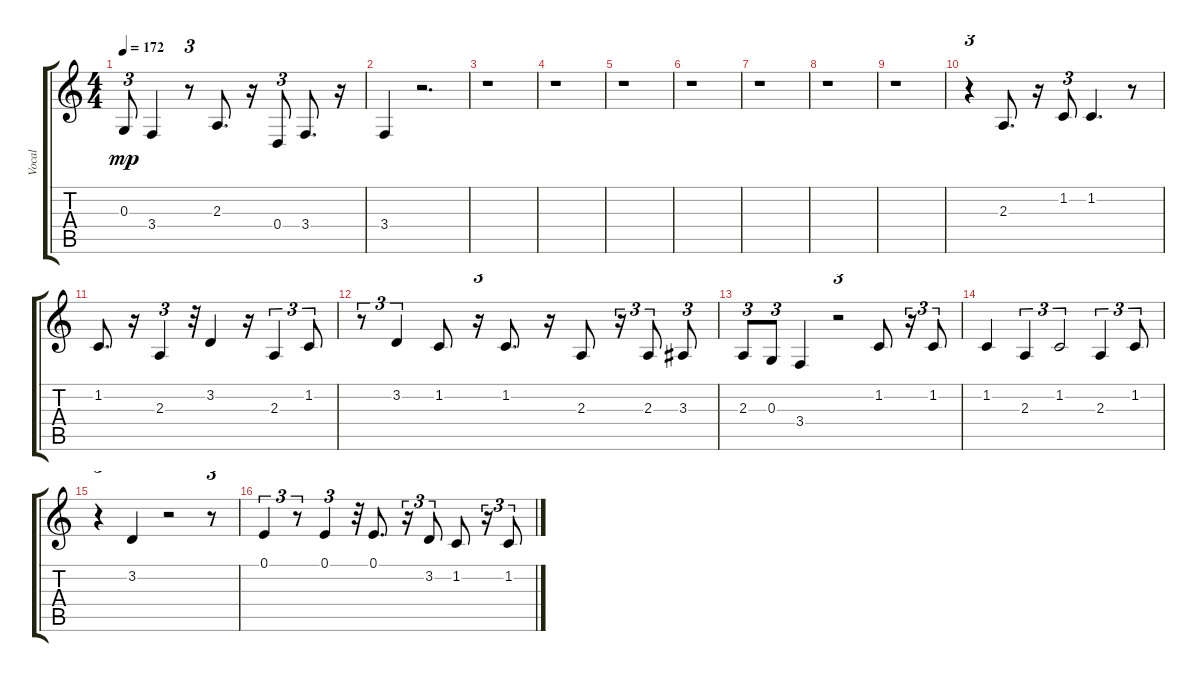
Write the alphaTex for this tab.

\track ("Vocal" "Vocal") {instrument woodblock}
\staff {score tabs}
\tuning (E4 B3 G3 D3 A2 E2) {hide}
\ts (4 4)
\tempo 172
\clef g2
\ks c
0.3.8{tu (3 2) dy mp} 3.4.4 r.8{tu (3 2)} 2.3.8{d} r.16 0.4.8{tu (3 2)} 3.4.8{d} r.16 |
3.4.4 r.2{d} |
r.1 |
r.1 |
r.1 |
r.1 |
r.1 |
r.1 |
r.1 |
r.4{tu (3 2)} 2.3.8{d} r.16 1.2.8{tu (3 2)} 1.2.4{d} r.8 |
1.2.8{d} r.16 2.3.4{tu (3 2)} r.32{tu (3 2)} 3.2.4 r.16 2.3.4{tu (3 2)} 1.2.8{tu (3 2)} |
r.8{tu (3 2)} 3.2.4{tu (3 2)} 1.2.8 r.16{tu (3 2)} 1.2.8{d} r.16 2.3.8 r.16{tu (3 2)} 2.3.8{tu (3 2)} 3.3.8{tu (3 2)} |
2.3.8{tu (3 2)} 0.3.8{tu (3 2)} 3.4.4 r.2{tu (3 2)} 1.2.8 r.16{tu (3 2)} 1.2.8{tu (3 2)} |
1.2.4 2.3.4{tu (3 2)} 1.2.2{tu (3 2)} 2.3.4{tu (3 2)} 1.2.8{tu (3 2)} |
r.4{tu (3 2)} 3.2.4 r.2 r.8{tu (3 2)} |
0.1.4{tu (3 2)} r.8{tu (3 2)} 0.1.4{tu (3 2)} r.32{tu (3 2)} 0.1.8{d} r.16{tu (3 2)} 3.2.8{tu (3 2)} 1.2.8 r.16{tu (3 2)} 1.2.8{tu (3 2)}
